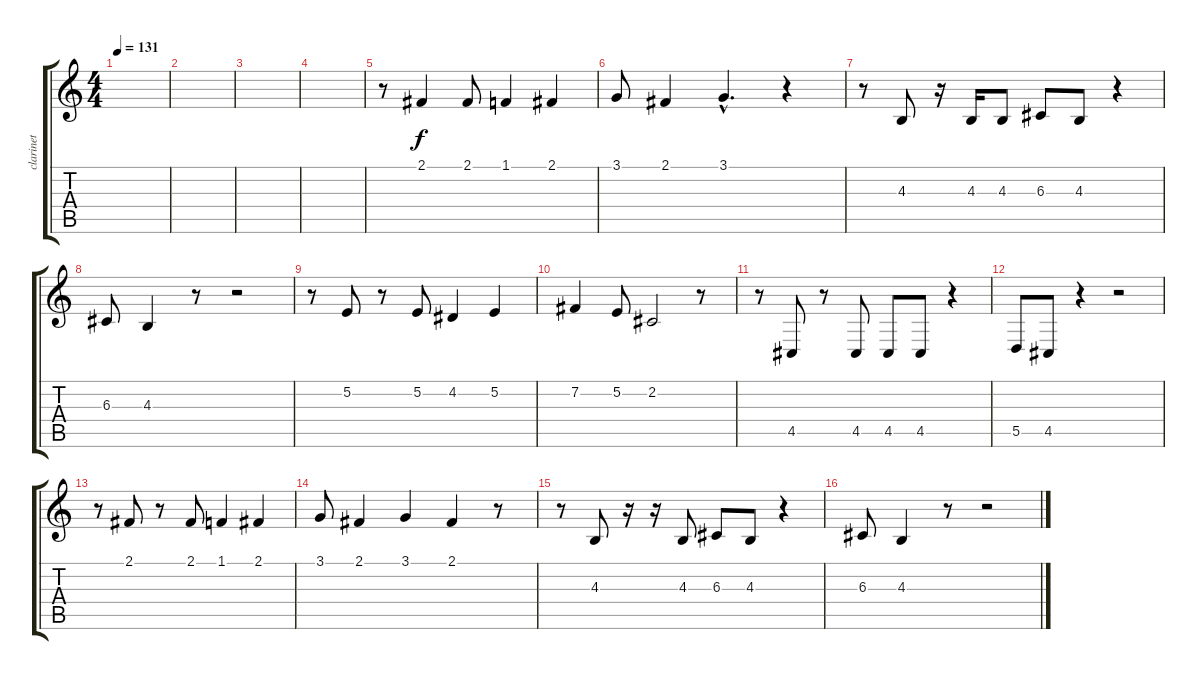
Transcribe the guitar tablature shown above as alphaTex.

\track ("clarinet" "clarinet") {instrument clarinet}
\staff {score tabs}
\tuning (E4 B3 G3 D3 A2 E2) {hide}
\ts (4 4)
\tempo 131
\clef g2
\ks c
|
|
|
|
r.8 2.1.4 2.1.8 1.1.4 2.1.4 |
3.1.8 2.1.4 3.1{hac}.4{d} r.4 |
r.8 4.3.8 r.16 4.3.16 4.3.8 6.3.8 4.3.8 r.4 |
6.3.8 4.3.4 r.8 r.2 |
r.8 5.2.8 r.8 5.2.8 4.2.4 5.2.4 |
7.2.4 5.2.8 2.2.2 r.8 |
r.8 4.5.8 r.8 4.5.8 4.5.8 4.5.8 r.4 |
5.5.8 4.5.8 r.4 r.2 |
r.8 2.1.8 r.8 2.1.8 1.1.4 2.1.4 |
3.1.8 2.1.4 3.1.4 2.1.4 r.8 |
r.8 4.3.8 r.16 r.16 4.3.8 6.3.8 4.3.8 r.4 |
6.3.8 4.3.4 r.8 r.2
